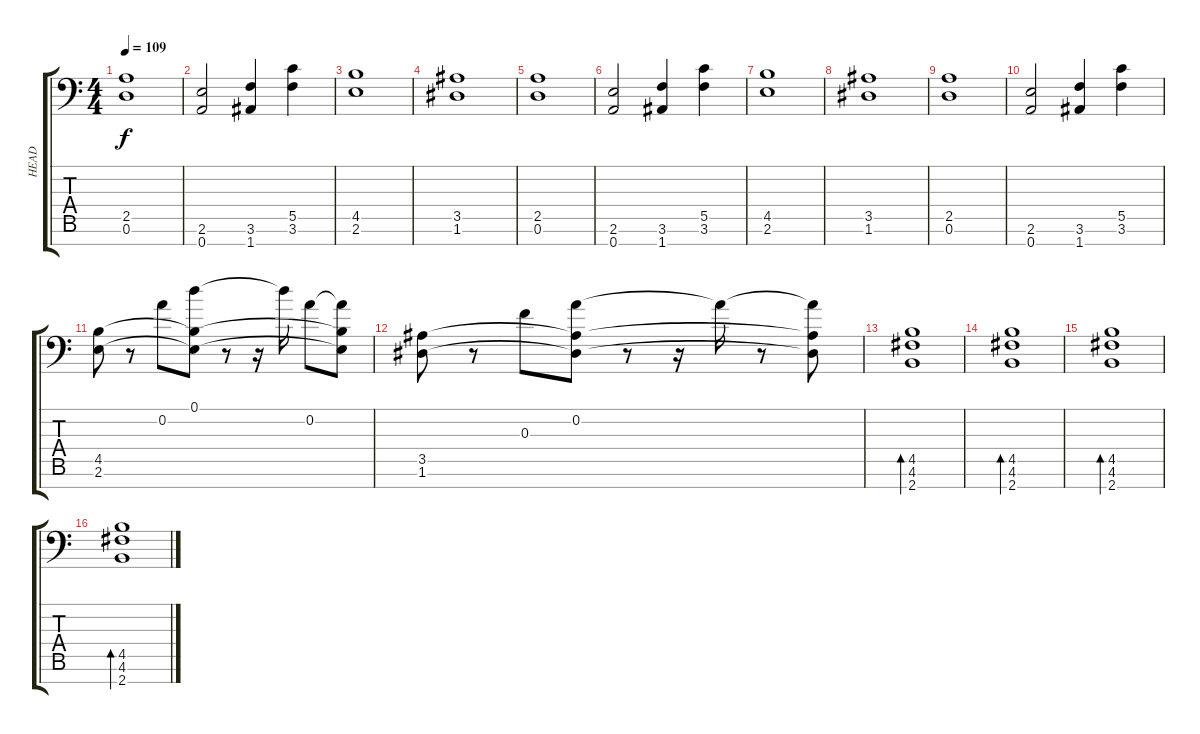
\track ("HEAD" "HEAD") {instrument distortionguitar}
\staff {score tabs}
\tuning (D4 A3 F3 C3 G2 D2 A1) {hide}
\ts (4 4)
\tempo 109
\clef f4
\ks c
(2.5 0.6).1{dy f} |
(2.6 0.7).2 (3.6 1.7).4 (5.5 3.6).4 |
(4.5 2.6).1 |
(3.5 1.6).1 |
(2.5 0.6).1 |
(2.6 0.7).2 (3.6 1.7).4 (5.5 3.6).4 |
(4.5 2.6).1 |
(3.5 1.6).1 |
(2.5 0.6).1 |
(2.6 0.7).2 (3.6 1.7).4 (5.5 3.6).4 |
(4.5 2.6).8 r.8 0.2.8 (0.1 4.5{t} 2.6{t}).8 r.8 r.16 0.1{t}.16 0.2.8 (0.2{t} 4.5{t} 2.6{t}).8 |
(3.5 1.6).8 r.8 0.3.8 (0.2 3.5{t} 1.6{t}).8 r.8 r.16 0.2{t}.16 r.8 (0.2{t} 3.5{t} 1.6{t}).8 |
(4.5 4.6 2.7).1{bd 60 instrument electricguitarjazz} |
(4.5 4.6 2.7).1{bd 60} |
(4.5 4.6 2.7).1{bd 60} |
(4.5 4.6 2.7).1{bd 60}
